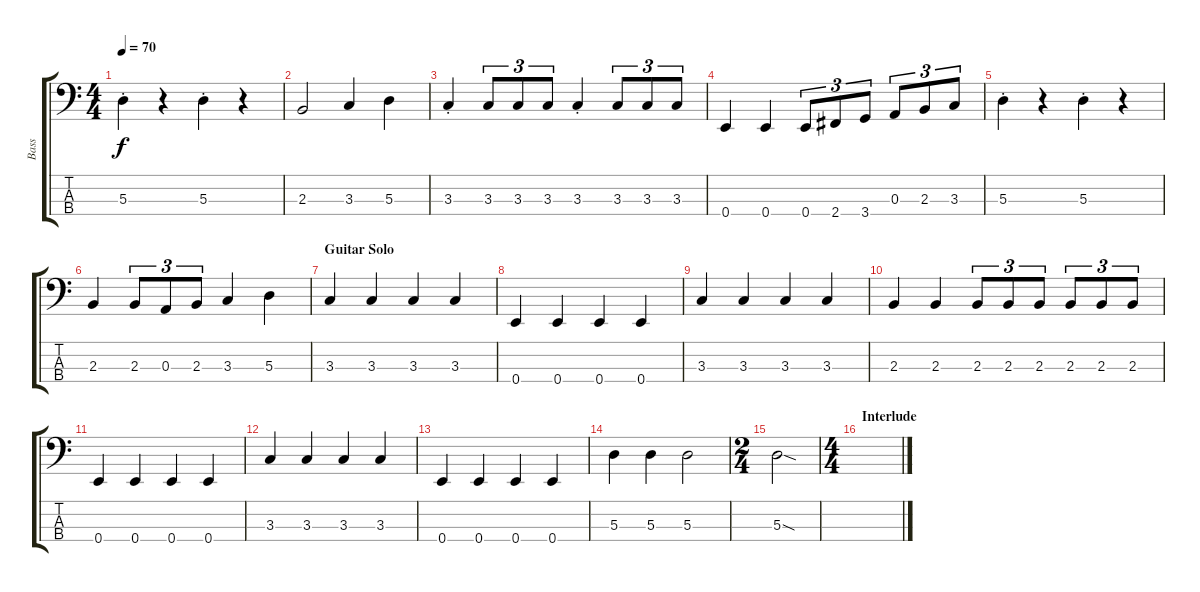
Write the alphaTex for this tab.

\track ("Bass" "Bass") {instrument electricbassfinger}
\staff {score tabs}
\tuning (G2 D2 A1 E1) {hide}
\ts (4 4)
\tempo 70
\clef f4
\ks c
5.3{st}.4{dy f} r.4 5.3{st}.4 r.4 |
2.3.2 3.3.4 5.3.4 |
3.3{st}.4 3.3.8{tu (3 2)} 3.3.8{tu (3 2)} 3.3.8{tu (3 2)} 3.3{st}.4 3.3.8{tu (3 2)} 3.3.8{tu (3 2)} 3.3.8{tu (3 2)} |
0.4.4 0.4.4 0.4.8{tu (3 2)} 2.4.8{tu (3 2)} 3.4.8{tu (3 2)} 0.3.8{tu (3 2)} 2.3.8{tu (3 2)} 3.3.8{tu (3 2)} |
5.3{st}.4 r.4 5.3{st}.4 r.4 |
2.3.4 2.3.8{tu (3 2)} 0.3.8{tu (3 2)} 2.3.8{tu (3 2)} 3.3.4 5.3.4 |
\section ("" "Guitar Solo")
3.3.4 3.3.4 3.3.4 3.3.4 |
0.4.4 0.4.4 0.4.4 0.4.4 |
3.3.4 3.3.4 3.3.4 3.3.4 |
2.3.4 2.3.4 2.3.8{tu (3 2)} 2.3.8{tu (3 2)} 2.3.8{tu (3 2)} 2.3.8{tu (3 2)} 2.3.8{tu (3 2)} 2.3.8{tu (3 2)} |
0.4.4 0.4.4 0.4.4 0.4.4 |
3.3.4 3.3.4 3.3.4 3.3.4 |
0.4.4 0.4.4 0.4.4 0.4.4 |
5.3.4 5.3.4 5.3.2 |
\ts (2 4)
5.3{sod}.2 |
\ts (4 4)
\section ("" "Interlude")
